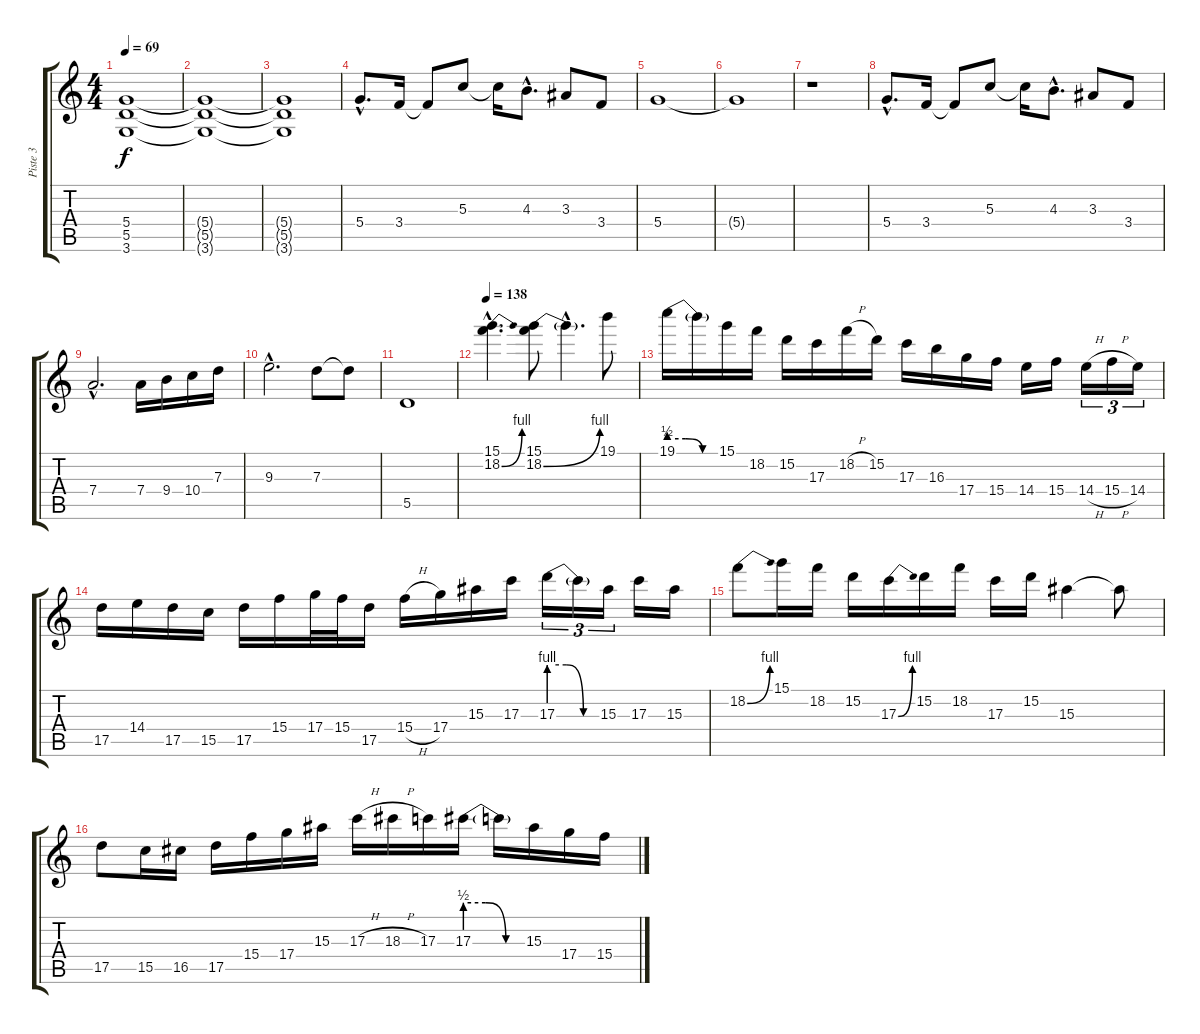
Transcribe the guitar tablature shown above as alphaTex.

\track ("Piste 3" "Piste 3") {instrument distortionguitar}
\staff {score tabs}
\tuning (E4 B3 G3 D3 A2 E2) {hide}
\ts (4 4)
\tempo 69
\clef g2
\ks c
(5.4 5.5 3.6).1{dy f} |
(5.4{t} 5.5{t} 3.6{t}).1 |
(5.4{t} 5.5{t} 3.6{t}).1 |
5.4{hac}.8{d} 3.4.16 3.4{t}.8 5.3.8 5.3{t}.16 4.3{hac}.8{d} 3.3.8 3.4.8 |
5.4.1 |
5.4{t}.1 |
r.1 |
5.4{hac}.8{d} 3.4.16 3.4{t}.8 5.3.8 5.3{t}.16 4.3{hac}.8{d} 3.3.8 3.4.8 |
7.4{hac}.2{d} 7.4.16 9.4.16 10.4.16 7.3.16 |
9.3{hac}.2{d} 7.3.8 7.3{t}.8 |
5.5.1 |
\tempo 138
(15.1{hac} 18.2{be (bend 0 0 60 4) hac}).4{d} (15.1 18.2{be (bend 0 0 60 4)}).8 18.2{hac t}.4{d} 19.1.8 |
19.1{be (custom 0 2 20 2 40 0 60 0)}.16 19.1{t}.16 15.1.16 18.2.16 15.2.16 17.3.16 18.2{h}.16 15.2.16 17.3.16 16.3.16 17.4.16 15.4.16 14.4.16 15.4.16 14.4{h}.16{tu (3 2)} 15.4{h}.16{tu (3 2)} 14.4.16{tu (3 2)} |
17.5.16 14.4.16 17.5.16 15.5.16 17.5.16 15.4.16 17.4.32 15.4.32 17.5.16 15.4{h}.16 17.4.16 15.3.16 17.3.16 17.3{be (custom 0 4 20 4 40 0 60 0)}.16{tu (3 2)} 17.3{t}.16{tu (3 2)} 15.3.16{tu (3 2)} 17.3.16 15.3.16 |
18.2{be (bend 0 0 60 4)}.8 15.1.16 18.2.16 15.2.16 17.3{be (bend 0 0 60 4)}.16 15.2.16 18.2.16 17.3.16 15.2.16 15.3.4 15.3{t}.8 |
17.5.8 15.5.16 16.5.16 17.5.16 15.4.16 17.4.16 15.3.16 17.3{h}.16 18.3{h}.16 17.3.16 17.3{be (custom 0 2 20 2 40 0 60 0)}.16 17.3{t}.16 15.3.16 17.4.16 15.4.16
